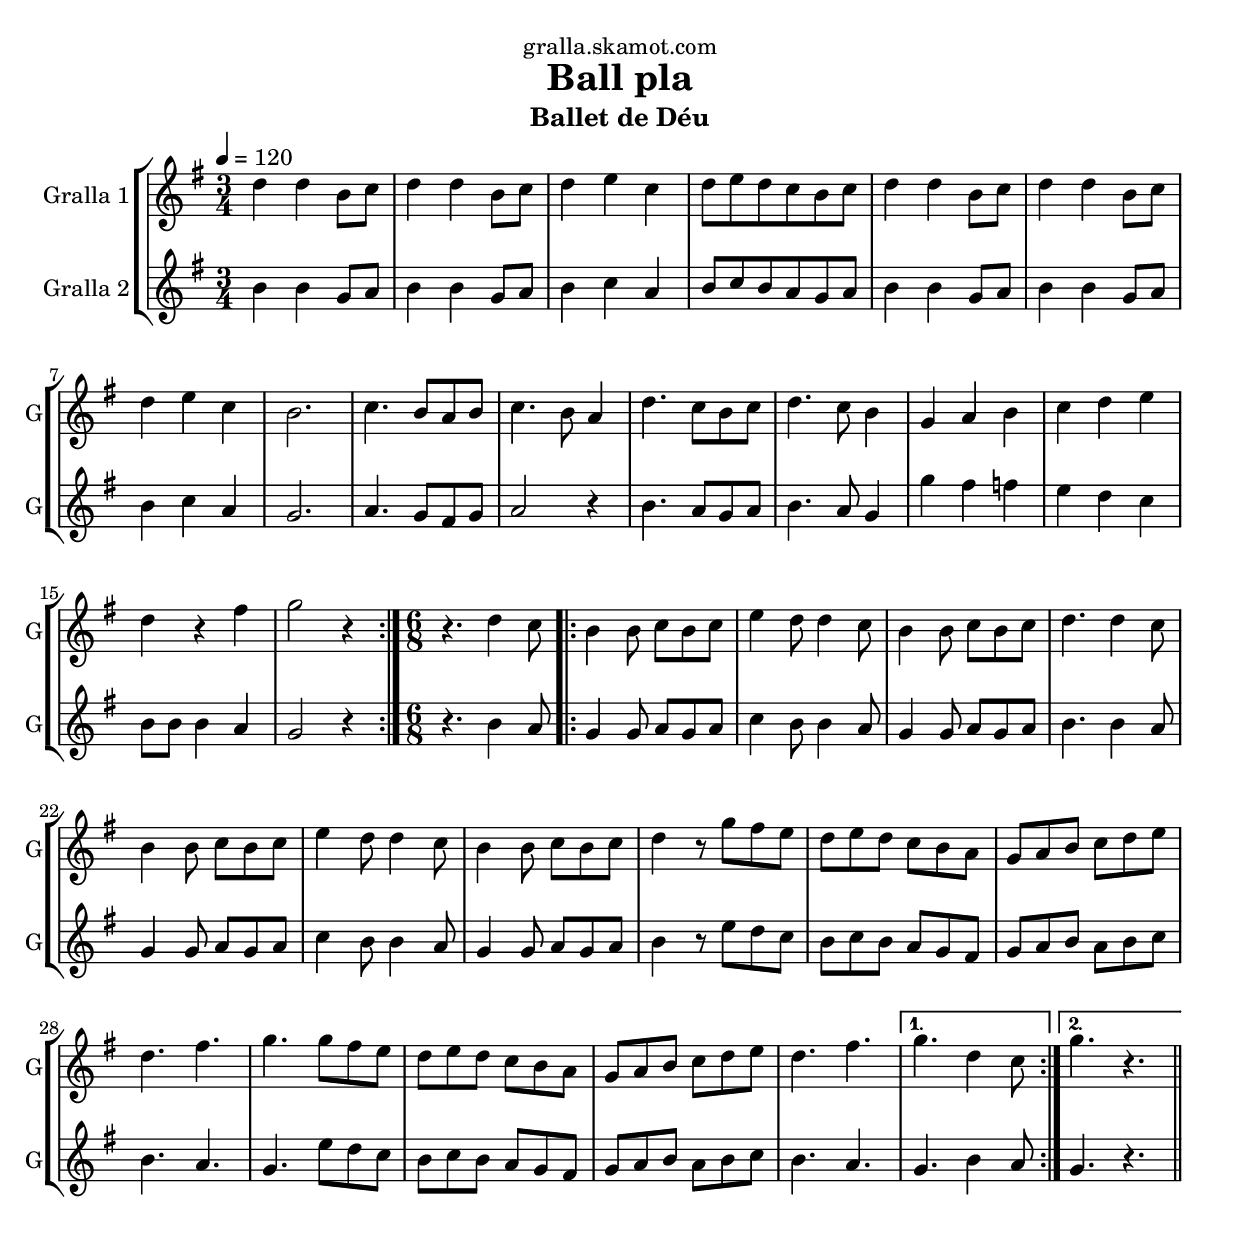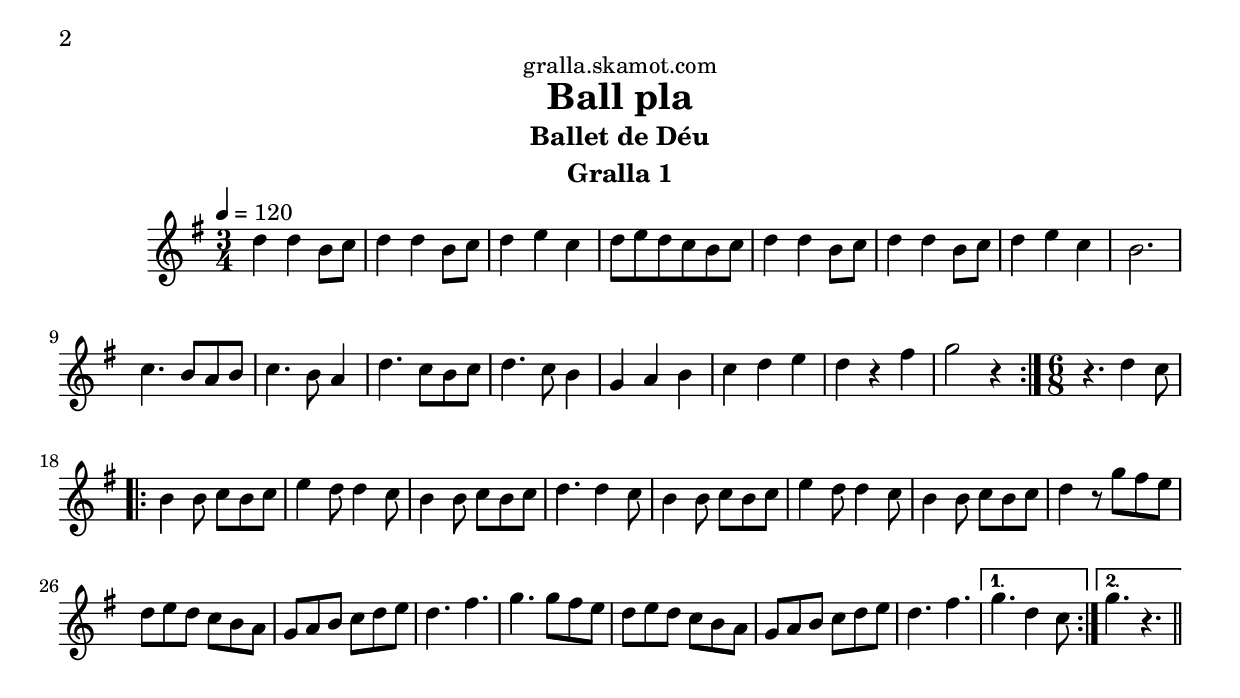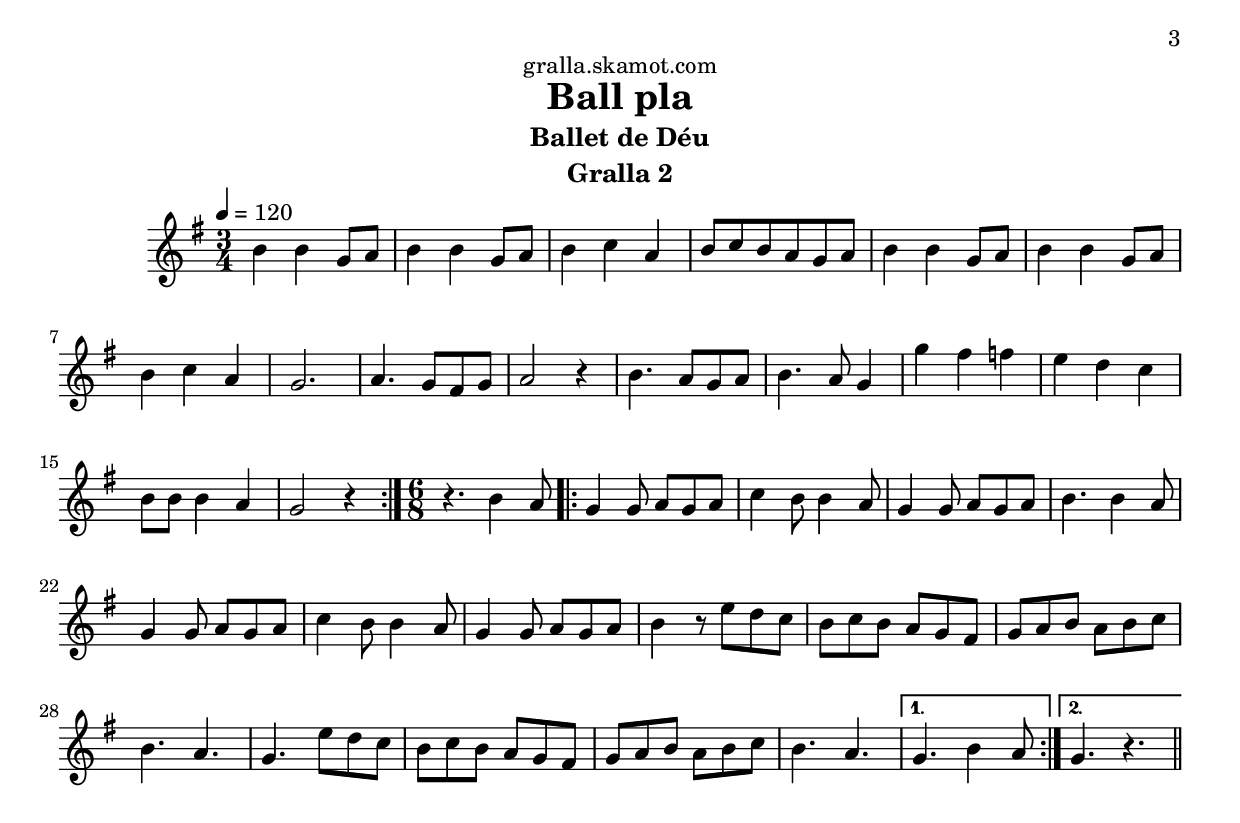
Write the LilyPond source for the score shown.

\version "2.16.2"

\header {
  dedication="gralla.skamot.com"
  title="Ball pla"
  subtitle="Ballet de Déu"
  subsubtitle=""
  poet=""
  meter=""
  piece=""
  composer=""
  arranger=""
  opus=""
  instrument=""
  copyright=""
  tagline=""
}

liniaroAa =
\relative d''
{
  \tempo 4=120
  \clef treble
  \key g \major
  \time 3/4
  \repeat volta 2 { d4 d b8 c  |
  d4 d b8 c  |
  d4 e c  |
  d8 e d c b c  |
  %05
  d4 d b8 c  |
  d4 d b8 c  |
  d4 e c  |
  b2.  |
  c4. b8 a b  |
  %10
  c4. b8 a4  |
  d4. c8 b c  |
  d4. c8 b4  |
  g4 a b  |
  c4 d e  |
  %15
  d4 r fis  |
  g2 r4  | }
  \time 6/8   r4. d4 c8  |
  \repeat volta 2 { b4 b8 c b c  |
  e4 d8 d4 c8  |
  %20
  b4 b8 c b c  |
  d4. d4 c8  |
  b4 b8 c b c  |
  e4 d8 d4 c8  |
  b4 b8 c b c  |
  %25
  d4 r8 g fis e  |
  d8 e d c b a  |
  g8 a b c d e  |
  d4. fis  |
  g4. g8 fis e  |
  %30
  d8 e d c b a  |
  g8 a b c d e  |
  d4. fis }
  \alternative { { g4. d4 c8 }
  { g'4. r } } \bar "||"
}

liniaroAb =
\relative b'
{
  \tempo 4=120
  \clef treble
  \key g \major
  \time 3/4
  \repeat volta 2 { b4 b g8 a  |
  b4 b g8 a  |
  b4 c a  |
  b8 c b a g a  |
  %05
  b4 b g8 a  |
  b4 b g8 a  |
  b4 c a  |
  g2.  |
  a4. g8 fis g  |
  %10
  a2 r4  |
  b4. a8 g a  |
  b4. a8 g4  |
  g'4 fis f  |
  e4 d c  |
  %15
  b8 b b4 a  |
  g2 r4  | }
  \time 6/8   r4. b4 a8  |
  \repeat volta 2 { g4 g8 a g a  |
  c4 b8 b4 a8  |
  %20
  g4 g8 a g a  |
  b4. b4 a8  |
  g4 g8 a g a  |
  c4 b8 b4 a8  |
  g4 g8 a g a  |
  %25
  b4 r8 e d c  |
  b8 c b a g fis  |
  g8 a b a b c  |
  b4. a  |
  g4. e'8 d c  |
  %30
  b8 c b a g fis  |
  g8 a b a b c  |
  b4. a }
  \alternative { { g4. b4 a8 }
  { g4. r } } \bar "||"
}

\bookpart {
  \score {
    \new StaffGroup {
      \override Score.RehearsalMark #'self-alignment-X = #LEFT
      <<
        \new Staff \with {instrumentName = #"Gralla 1" shortInstrumentName = #"G"} \liniaroAa
        \new Staff \with {instrumentName = #"Gralla 2" shortInstrumentName = #"G"} \liniaroAb
      >>
    }
    \layout {}
  }
  \score { \unfoldRepeats
    \new StaffGroup {
      \override Score.RehearsalMark #'self-alignment-X = #LEFT
      <<
        \new Staff \with {instrumentName = #"Gralla 1" shortInstrumentName = #"G"} \liniaroAa
        \new Staff \with {instrumentName = #"Gralla 2" shortInstrumentName = #"G"} \liniaroAb
      >>
    }
    \midi {
      \set Staff.midiInstrument = "oboe"
      \set DrumStaff.midiInstrument = "drums"
    }
  }
}

\bookpart {
  \header {instrument="Gralla 1"}
  \score {
    \new StaffGroup {
      \override Score.RehearsalMark #'self-alignment-X = #LEFT
      <<
        \new Staff \liniaroAa
      >>
    }
    \layout {}
  }
  \score { \unfoldRepeats
    \new StaffGroup {
      \override Score.RehearsalMark #'self-alignment-X = #LEFT
      <<
        \new Staff \liniaroAa
      >>
    }
    \midi {
      \set Staff.midiInstrument = "oboe"
      \set DrumStaff.midiInstrument = "drums"
    }
  }
}

\bookpart {
  \header {instrument="Gralla 2"}
  \score {
    \new StaffGroup {
      \override Score.RehearsalMark #'self-alignment-X = #LEFT
      <<
        \new Staff \liniaroAb
      >>
    }
    \layout {}
  }
  \score { \unfoldRepeats
    \new StaffGroup {
      \override Score.RehearsalMark #'self-alignment-X = #LEFT
      <<
        \new Staff \liniaroAb
      >>
    }
    \midi {
      \set Staff.midiInstrument = "oboe"
      \set DrumStaff.midiInstrument = "drums"
    }
  }
}

